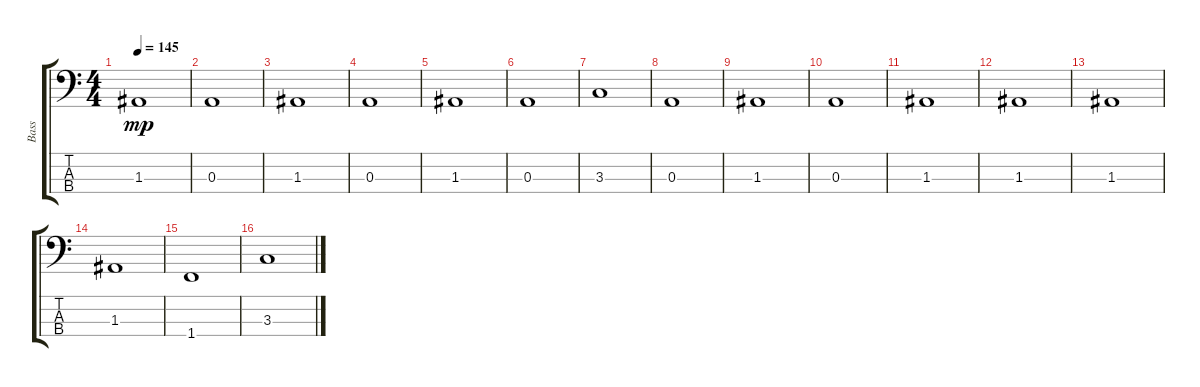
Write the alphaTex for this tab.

\track ("Bass" "Bass") {instrument electricbassfinger}
\staff {score tabs}
\tuning (G2 D2 A1 E1) {hide}
\ts (4 4)
\tempo 145
\clef f4
\ks c
1.3.1{dy mp} |
0.3.1 |
1.3.1 |
0.3.1 |
1.3.1 |
0.3.1 |
3.3.1 |
0.3.1 |
1.3.1 |
0.3.1 |
1.3.1 |
1.3.1 |
1.3.1 |
1.3.1 |
1.4.1 |
3.3.1
